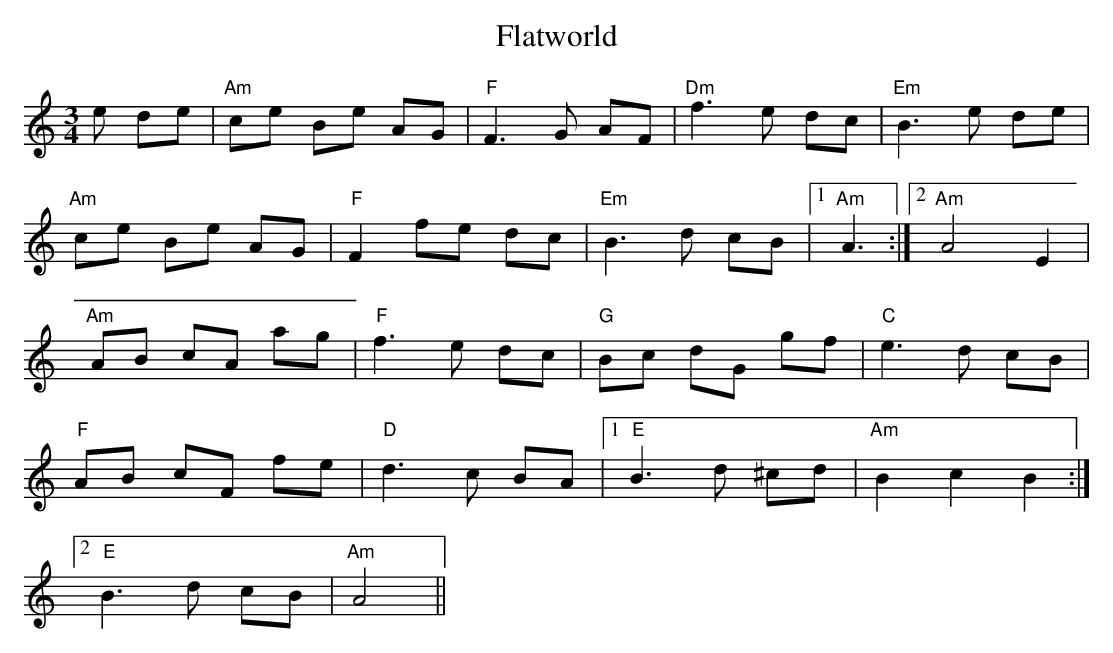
X:1
T:Flatworld
K:Am
M:3/4
L:1/8
e de |\
"Am" ce Be AG | "F" F3 G AF | "Dm" f3 e dc | "Em" B3 e de |
"Am" ce Be AG | "F" F2 fe dc | "Em" B3 d cB |[1 "Am" A3 :|[2 "Am" A4 E2 |
"Am" AB cA ag | "F" f3 e dc | "G" Bc dG gf | "C" e3 d cB |
"F" AB cF fe | "D" d3 c BA |[1 "E" B3 d ^cd | "Am" B2 c2 B2 :| [2 "E"
B3 d cB | "Am" A4 ||
